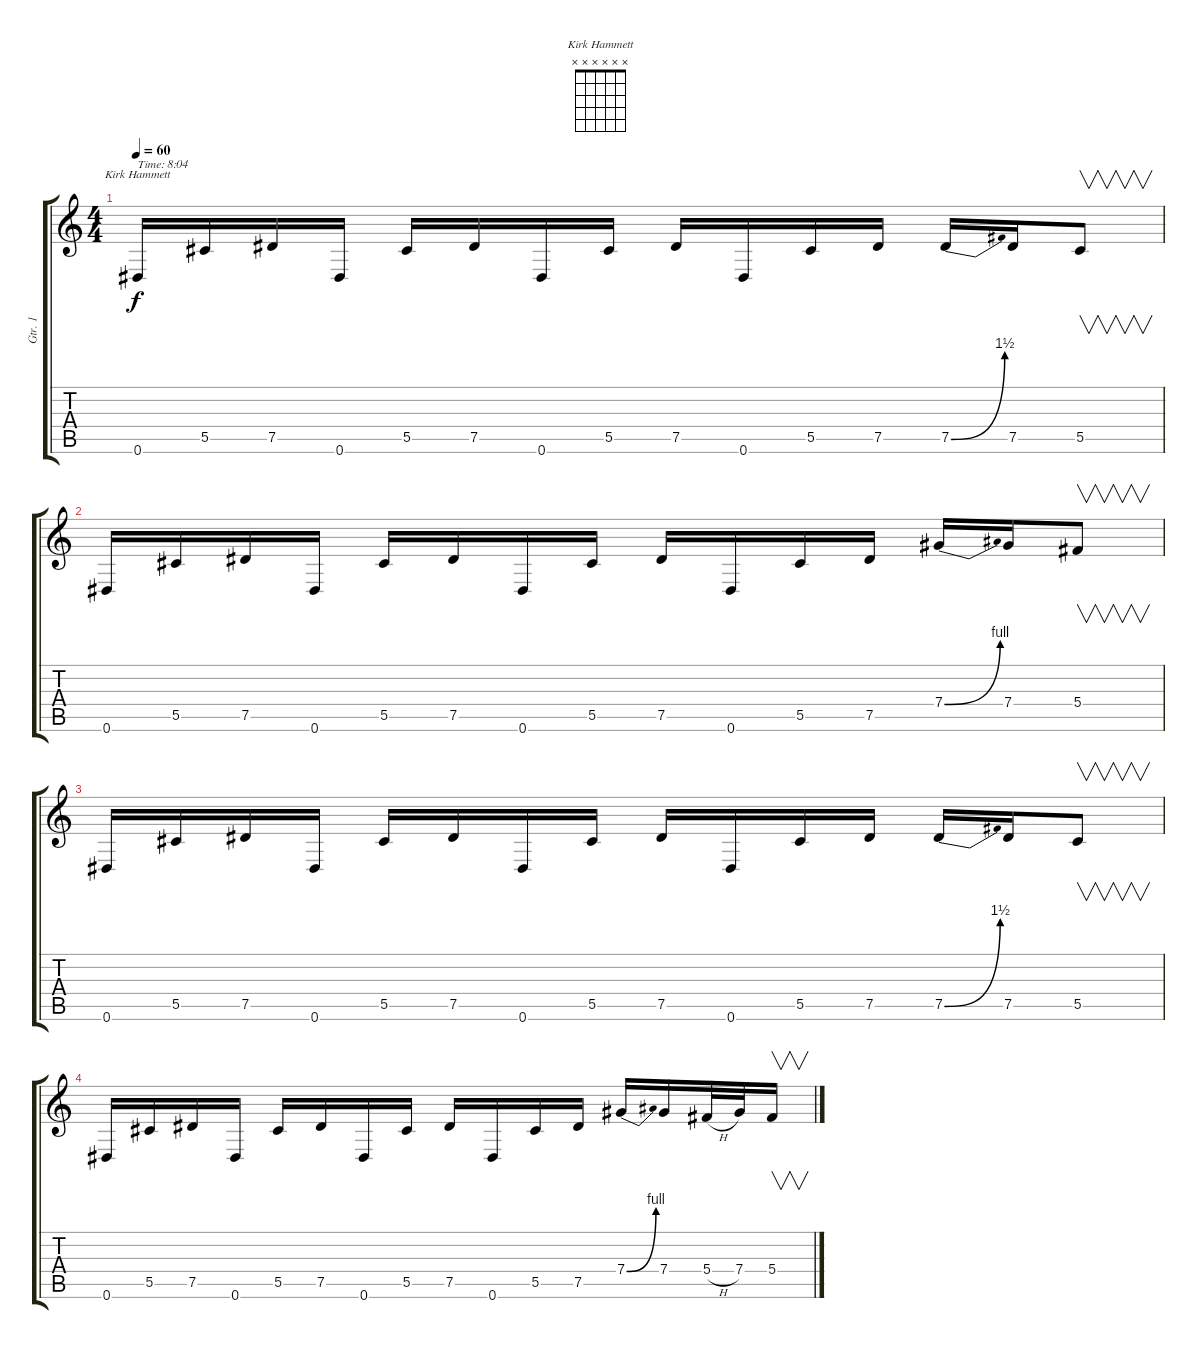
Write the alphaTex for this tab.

\track ("Gtr. 1" "Gtr. 1") {instrument overdrivenguitar}
\staff {score tabs}
\tuning (Eb4 Bb3 Gb3 Db3 Ab2 Eb2) {hide}
\chord ("Kirk Hammett" x x x x x x) {firstfret 0}
\ts (4 4)
\tempo 60
\clef g2
\ks c
0.6.16{ch "Kirk Hammett" txt "Time: 8:04" dy f instrument overdrivenguitar} 5.5.16 7.5.16 0.6.16 5.5.16 7.5.16 0.6.16 5.5.16 7.5.16 0.6.16 5.5.16 7.5.16 7.5{be (bend 0 0 60 6)}.16 7.5.16 5.5.8{v} |
0.6.16 5.5.16 7.5.16 0.6.16 5.5.16 7.5.16 0.6.16 5.5.16 7.5.16 0.6.16 5.5.16 7.5.16 7.4{be (bend 0 0 60 4)}.16 7.4.16 5.4.8{v} |
0.6.16 5.5.16 7.5.16 0.6.16 5.5.16 7.5.16 0.6.16 5.5.16 7.5.16 0.6.16 5.5.16 7.5.16 7.5{be (bend 0 0 60 6)}.16 7.5.16 5.5.8{v} |
0.6.16 5.5.16 7.5.16 0.6.16 5.5.16 7.5.16 0.6.16 5.5.16 7.5.16 0.6.16 5.5.16 7.5.16 7.4{be (bend 0 0 60 4)}.16 7.4.16 5.4{h}.32 7.4.32 5.4.16{v}
